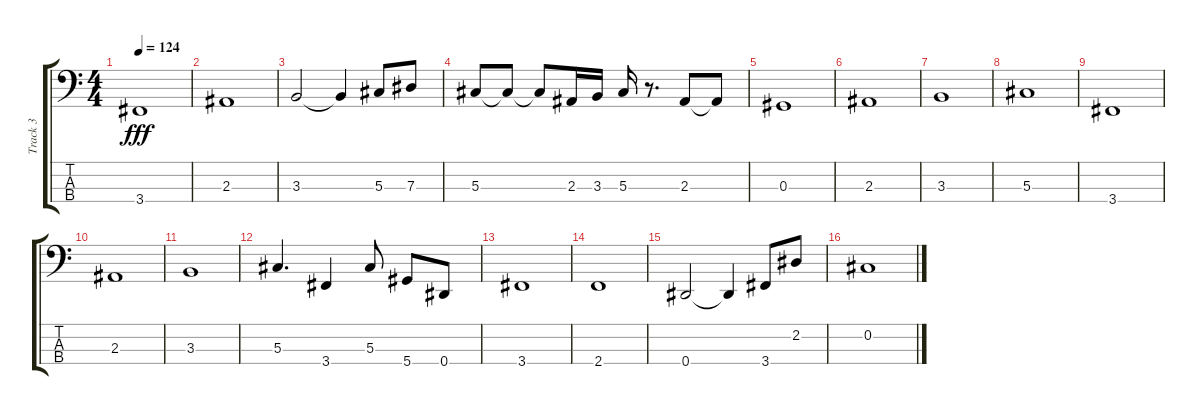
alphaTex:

\track ("Track 3" "Track 3") {instrument electricbassfinger}
\staff {score tabs}
\tuning (Gb2 Db2 Ab1 Eb1) {hide}
\ts (4 4)
\tempo 124
\clef f4
\ks c
3.4.1{dy fff} |
2.3.1 |
3.3.2 3.3{t}.4 5.3.8 7.3.8 |
5.3.8 5.3{t}.8 5.3{t}.8 2.3.16 3.3.16 5.3.16 r.8{d} 2.3.8 2.3{t}.8 |
0.3.1 |
2.3.1 |
3.3.1 |
5.3.1 |
3.4.1 |
2.3.1 |
3.3.1 |
5.3.4{d} 3.4.4 5.3.8 5.4.8 0.4.8 |
3.4.1 |
2.4.1 |
0.4.2 0.4{t}.4 3.4.8 2.2.8 |
0.2.1
